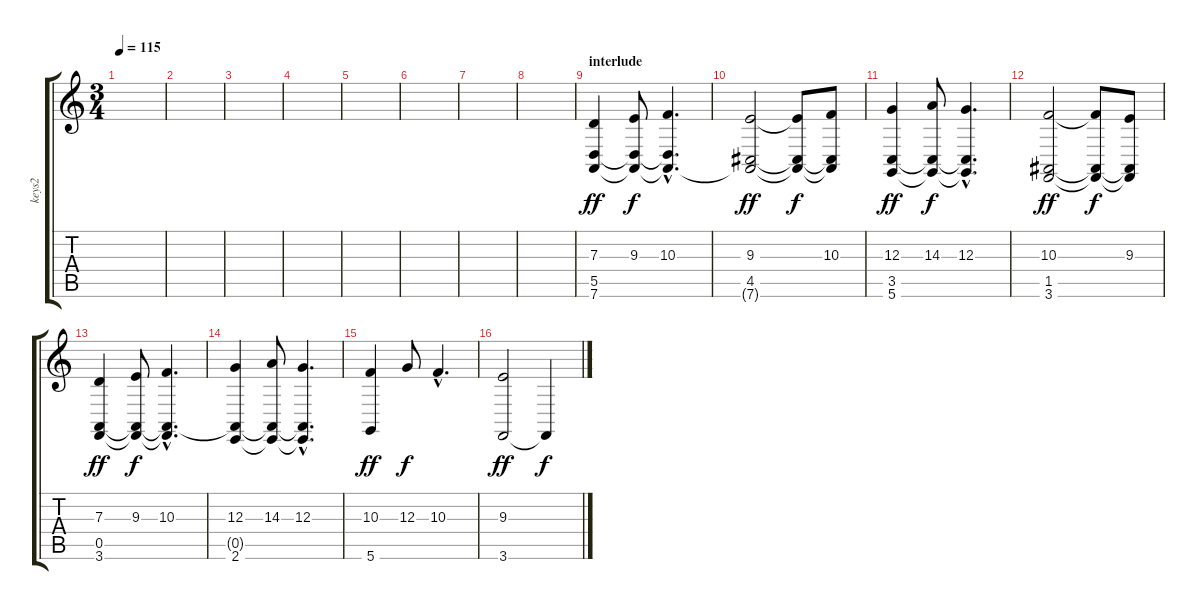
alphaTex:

\track ("keys2" "keys2") {instrument stringensemble1}
\staff {score tabs}
\tuning (E4 B3 G3 D3 A2 D2) {hide}
\ts (3 4)
\tempo 115
\clef g2
\ks c
|
|
|
|
|
|
|
|
\section ("" "interlude")
(7.3 5.5 7.6).4{dy ff} (9.3 5.5{t} 7.6{t}).8{dy f} (10.3{hac} 5.5{hac t} 7.6{hac t}).4{d} |
(9.3 4.5 7.6{t}).2{dy ff} (9.3{t} 4.5{t} 7.6{t}).8{dy f} (10.3 4.5{t} 7.6{t}).8 |
(12.3 3.5 5.6).4{dy ff} (14.3 3.5{t} 5.6{t}).8{dy f} (12.3{hac} 3.5{hac t} 5.6{hac t}).4{d} |
(10.3 1.5 3.6).2{dy ff} (10.3{t} 1.5{t} 3.6{t}).8{dy f} (9.3 1.5{t} 3.6{t}).8 |
(7.3 0.5 3.6).4{dy ff} (9.3 0.5{t} 3.6{t}).8{dy f} (10.3{hac} 0.5{hac t} 3.6{hac t}).4{d} |
(12.3 0.5{t} 2.6).4 (14.3 0.5{t} 2.6{t}).8 (12.3{hac} 0.5{hac t} 2.6{hac t}).4{d} |
(10.3 5.6).4{dy ff} 12.3.8{dy f} 10.3{hac}.4{d} |
(9.3 3.6).2{dy ff} 3.6{t}.4{dy f}
